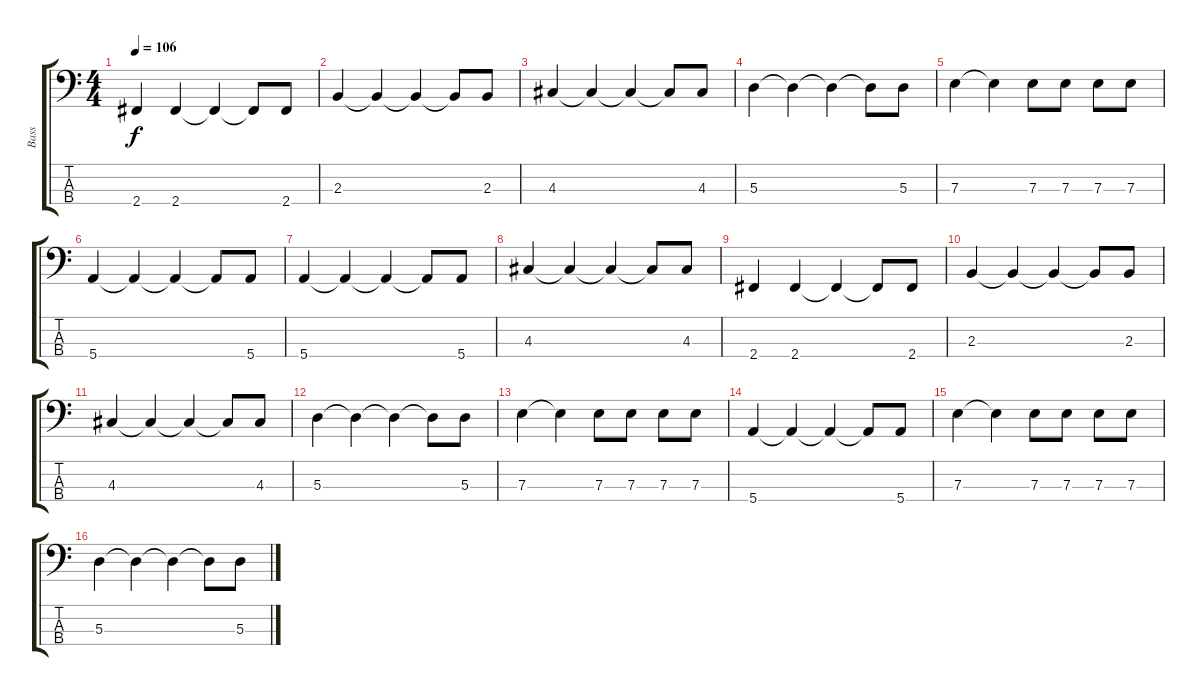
\track ("Bass" "Bass") {instrument electricbassfinger}
\staff {score tabs}
\tuning (G2 D2 A1 E1) {hide}
\ts (4 4)
\tempo 106
\clef f4
\ks c
2.4.4{dy f} 2.4.4 2.4{t}.4 2.4{t}.8 2.4.8 |
2.3.4 2.3{t}.4 2.3{t}.4 2.3{t}.8 2.3.8 |
4.3.4 4.3{t}.4 4.3{t}.4 4.3{t}.8 4.3.8 |
5.3.4 5.3{t}.4 5.3{t}.4 5.3{t}.8 5.3.8 |
7.3.4 7.3{t}.4 7.3.8 7.3.8 7.3.8 7.3.8 |
5.4.4 5.4{t}.4 5.4{t}.4 5.4{t}.8 5.4.8 |
5.4.4 5.4{t}.4 5.4{t}.4 5.4{t}.8 5.4.8 |
4.3.4 4.3{t}.4 4.3{t}.4 4.3{t}.8 4.3.8 |
2.4.4 2.4.4 2.4{t}.4 2.4{t}.8 2.4.8 |
2.3.4 2.3{t}.4 2.3{t}.4 2.3{t}.8 2.3.8 |
4.3.4 4.3{t}.4 4.3{t}.4 4.3{t}.8 4.3.8 |
5.3.4 5.3{t}.4 5.3{t}.4 5.3{t}.8 5.3.8 |
7.3.4 7.3{t}.4 7.3.8 7.3.8 7.3.8 7.3.8 |
5.4.4 5.4{t}.4 5.4{t}.4 5.4{t}.8 5.4.8 |
7.3.4 7.3{t}.4 7.3.8 7.3.8 7.3.8 7.3.8 |
5.3.4 5.3{t}.4 5.3{t}.4 5.3{t}.8 5.3.8
